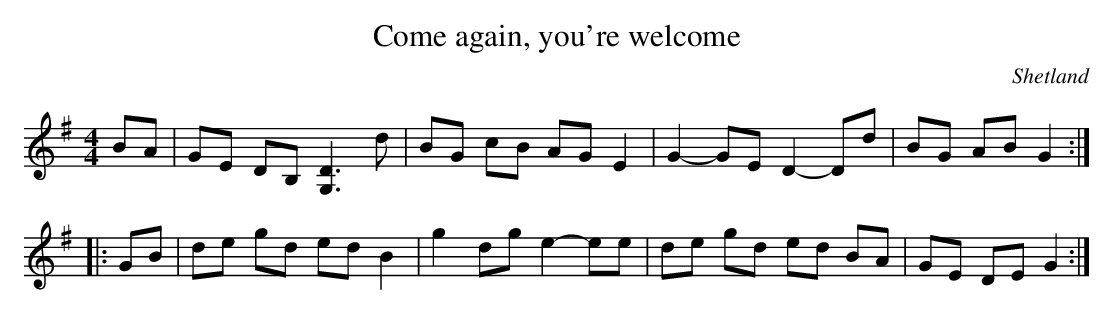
X:1
T:Come again, you're welcome
O:Shetland
M:4/4
K:G
BA |\
GE DB, [D3G,3]d | BG cB AG E2 | \
G2-GE D2-Dd | BG AB G2 :|*
|:GB |\
de gd ed B2 | g2 dg e2-ee | \
de gd ed BA | GE DE G2 :|**
